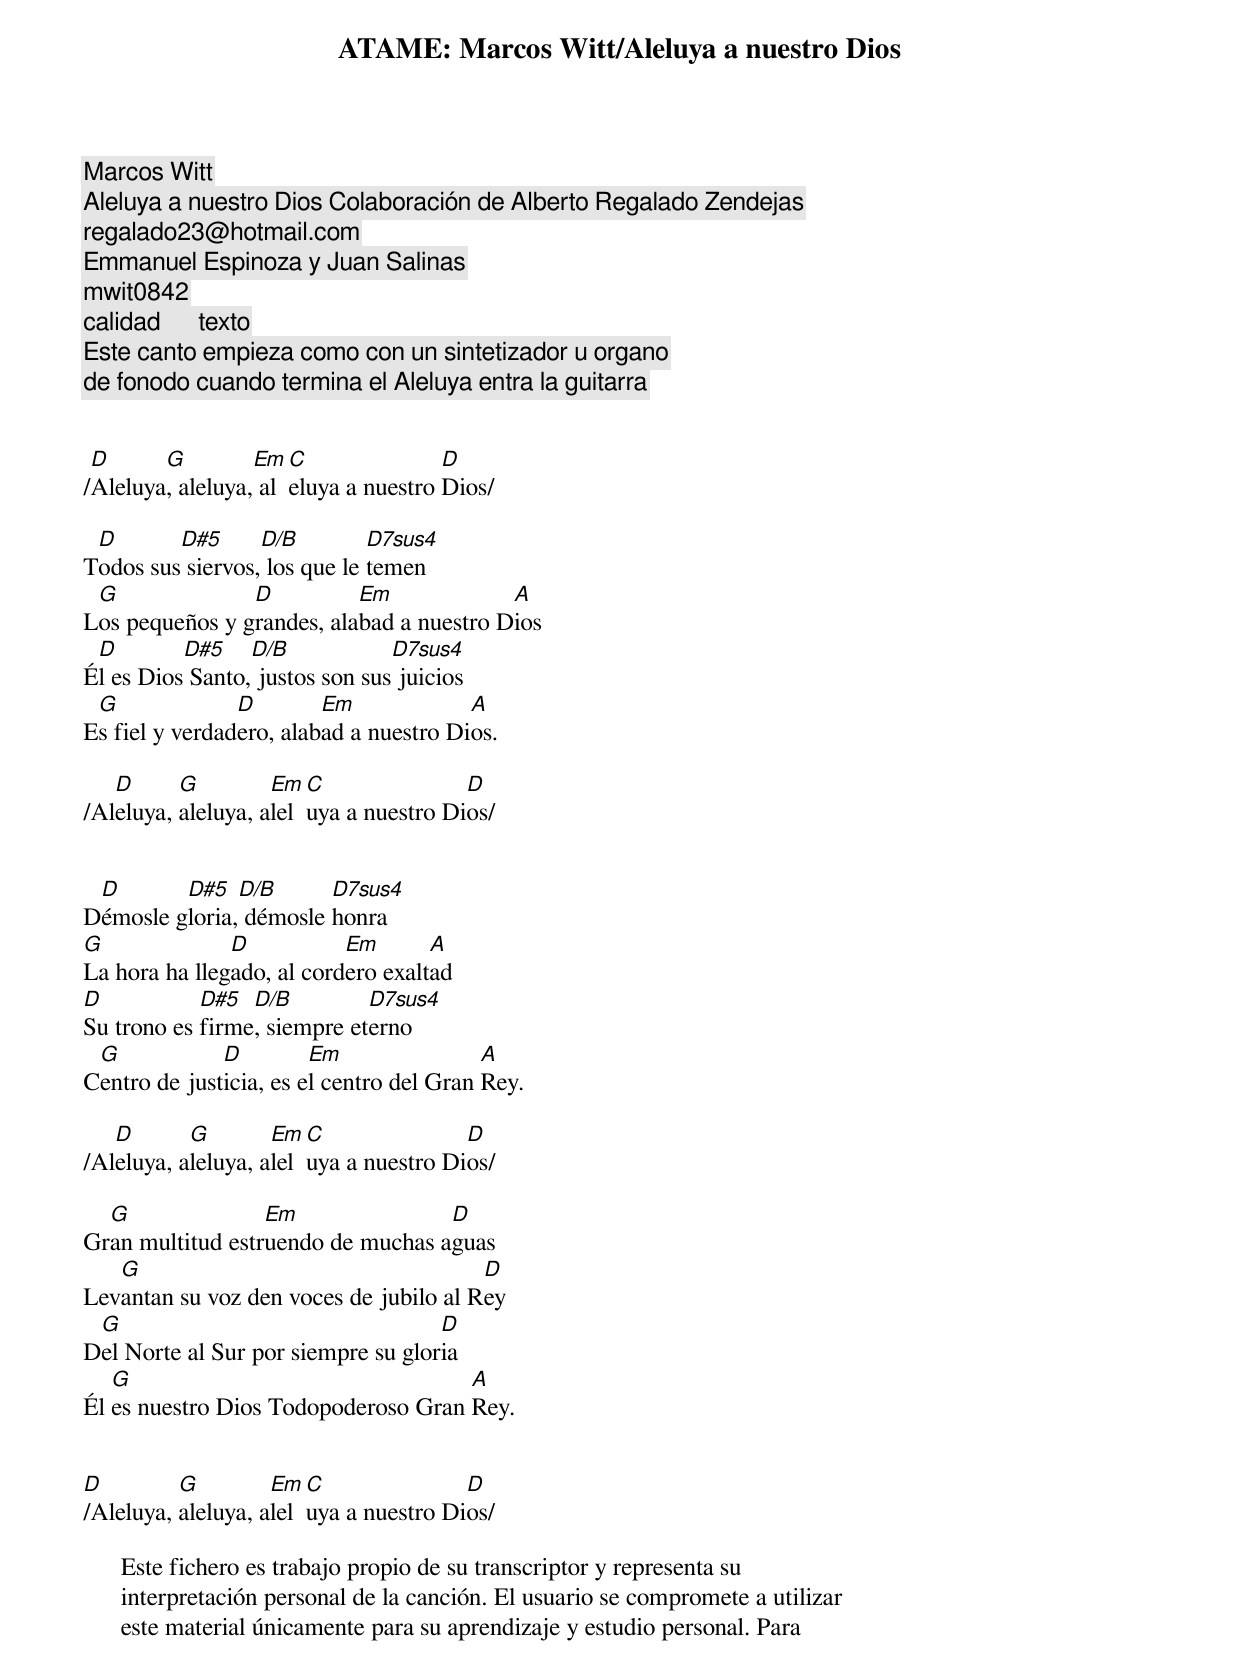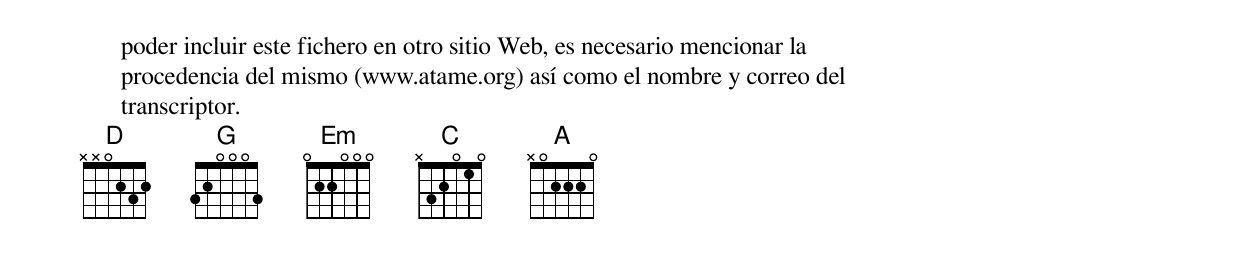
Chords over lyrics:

ATAME: Marcos Witt/Aleluya a nuestro Dios

      Marcos Witt
      Aleluya a nuestro Dios Colaboración de Alberto Regalado Zendejas
      regalado23@hotmail.com
      Emmanuel Espinoza y Juan Salinas
       mwit0842
      calidad      texto
  Este canto empieza como con un sintetizador u organo
de fonodo cuando termina el Aleluya entra la guitarra


 D      G         Em C               D
/Aleluya, aleluya, aleluya a nuestro Dios/

 D       D#5      D/B         D7sus4
Todos sus siervos, los que le temen
 G              D          Em             A
Los pequeños y grandes, alabad a nuestro Dios
 D        D#5    D/B            D7sus4
Él es Dios Santo, justos son sus juicios
 G              D        Em             A
Es fiel y verdadero, alabad a nuestro Dios.

   D      G         Em C               D
/Aleluya, aleluya, aleluya a nuestro Dios/


 D       D#5   D/B      D7sus4
Démosle gloria, démosle honra
G              D           Em       A
La hora ha llegado, al cordero exaltad
D           D#5  D/B         D7sus4
Su trono es firme, siempre eterno
 G            D         Em                A
Centro de justicia, es el centro del Gran Rey.

   D       G        Em C               D
/Aleluya, aleluya, aleluya a nuestro Dios/

  G               Em               D
Gran multitud estruendo de muchas aguas
   G                                    D
Levantan su voz den voces de jubilo al Rey
 G                                  D
Del Norte al Sur por siempre su gloria
   G                                 A
Él es nuestro Dios Todopoderoso Gran Rey.


D         G         Em C               D
/Aleluya, aleluya, aleluya a nuestro Dios/

      Este fichero es trabajo propio de su transcriptor y representa su
      interpretación personal de la canción. El usuario se compromete a utilizar
      este material únicamente para su aprendizaje y estudio personal. Para
      poder incluir este fichero en otro sitio Web, es necesario mencionar la
      procedencia del mismo (www.atame.org) así como el nombre y correo del
      transcriptor.
